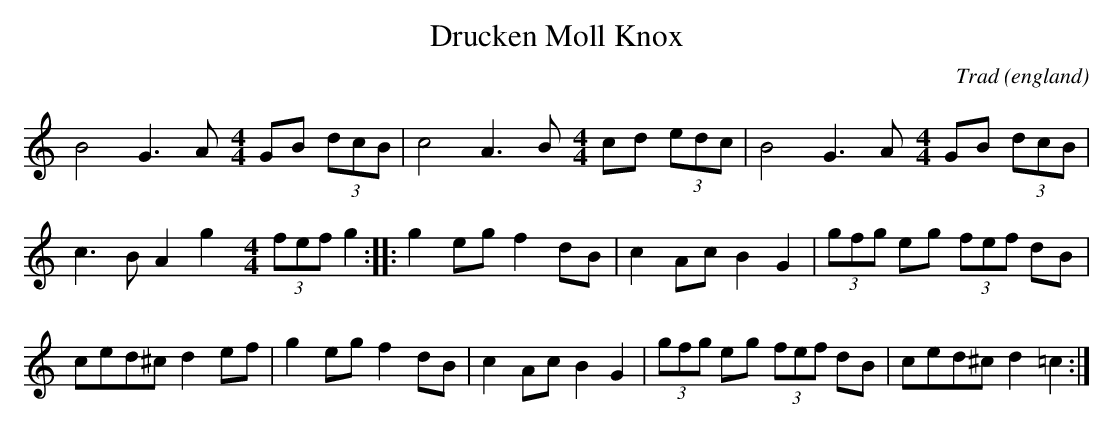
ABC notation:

X:1
T:Drucken Moll Knox
O:england
C:Trad
M:4/4
K:C
M:4/4l
B4 G3A\
M:4/4
GB (3dcB|\
M:4/4l
c4 A3B\
M:4/4
cd (3edc|\
M:4/4l
B4 G3A\
M:4/4
GB (3dcB|\
M:4/4l
c3BA2g2\
M:4/4
(3fef g2::\
g2 eg f2 dB| c2 Ac B2 G2| (3gfg eg (3fef dB| ced^c d2 ef| g2 eg f2 dB | c2 AcB2 G2|\
(3gfg eg (3fef dB| ced^c d2 =c2:|
